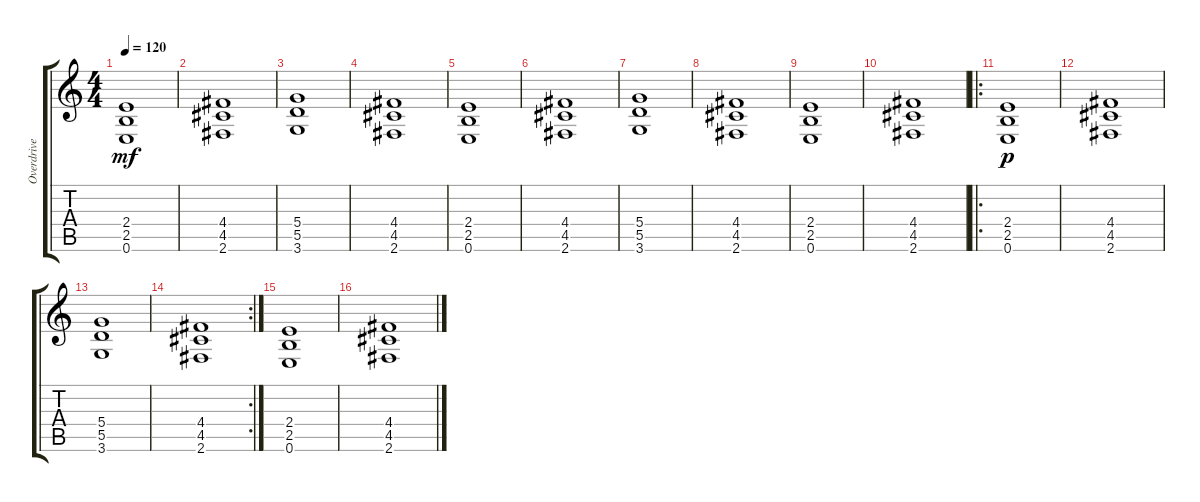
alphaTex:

\track ("Overdrive" "Overdrive") {instrument overdrivenguitar}
\staff {score tabs}
\tuning (E4 B3 G3 D3 A2 E2) {hide}
\ts (4 4)
\tempo 120
\clef g2
\ks c
(2.4 2.5 0.6).1{dy mf volume 2 instrument overdrivenguitar} |
(4.4 4.5 2.6).1{volume 4} |
(5.4 5.5 3.6).1{volume 6} |
(4.4 4.5 2.6).1{volume 7} |
(2.4 2.5 0.6).1{volume 9} |
(4.4 4.5 2.6).1{volume 10} |
(5.4 5.5 3.6).1{volume 12} |
(4.4 4.5 2.6).1{volume 13} |
(2.4 2.5 0.6).1{volume 14} |
(4.4 4.5 2.6).1{volume 16} |
\ro
(2.4 2.5 0.6).1{dy p} |
(4.4 4.5 2.6).1 |
(5.4 5.5 3.6).1 |
\rc 2
(4.4 4.5 2.6).1 |
(2.4 2.5 0.6).1 |
(4.4 4.5 2.6).1
